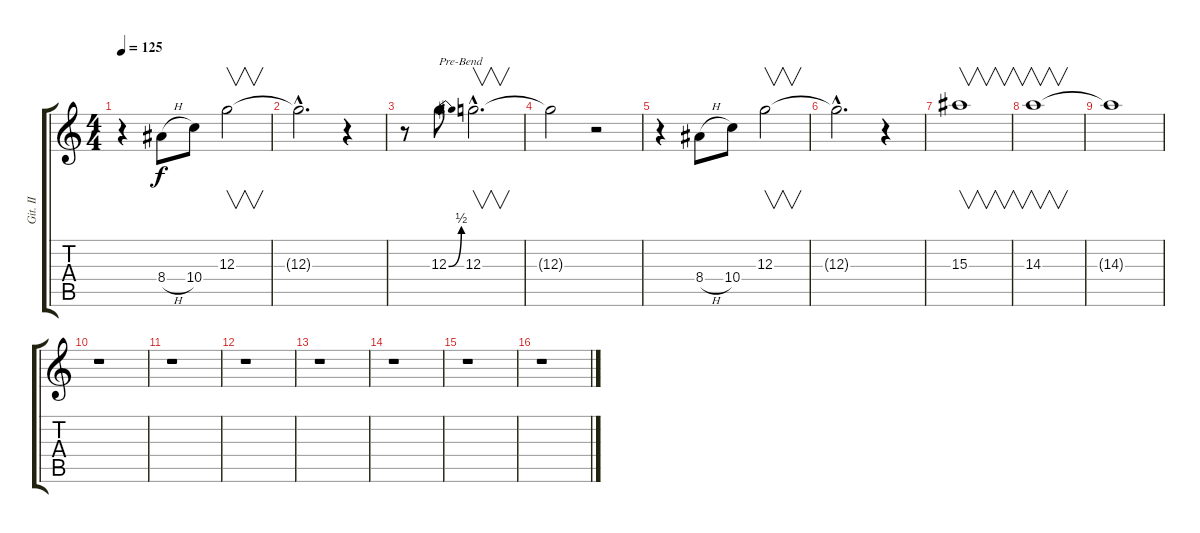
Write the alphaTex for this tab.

\track ("Git. II" "Git. II") {instrument overdrivenguitar}
\staff {score tabs}
\tuning (E4 B3 G3 D3 A2 E2) {hide}
\ts (4 4)
\tempo 125
\clef g2
\ks c
r.4{dy f} 8.4{h}.8 10.4.8 12.3.2{v} |
12.3{hac t}.2{d} r.4 |
r.8 12.3{be (bend 0 0 60 2)}.8{txt "Pre-Bend"} 12.3{hac}.2{v d} |
12.3{t}.2 r.2 |
r.4 8.4{h}.8 10.4.8 12.3.2{v} |
12.3{hac t}.2{d} r.4 |
15.3.1{v} |
14.3.1{v} |
14.3{t}.1 |
r.1 |
r.1 |
r.1 |
r.1 |
r.1 |
r.1 |
r.1
